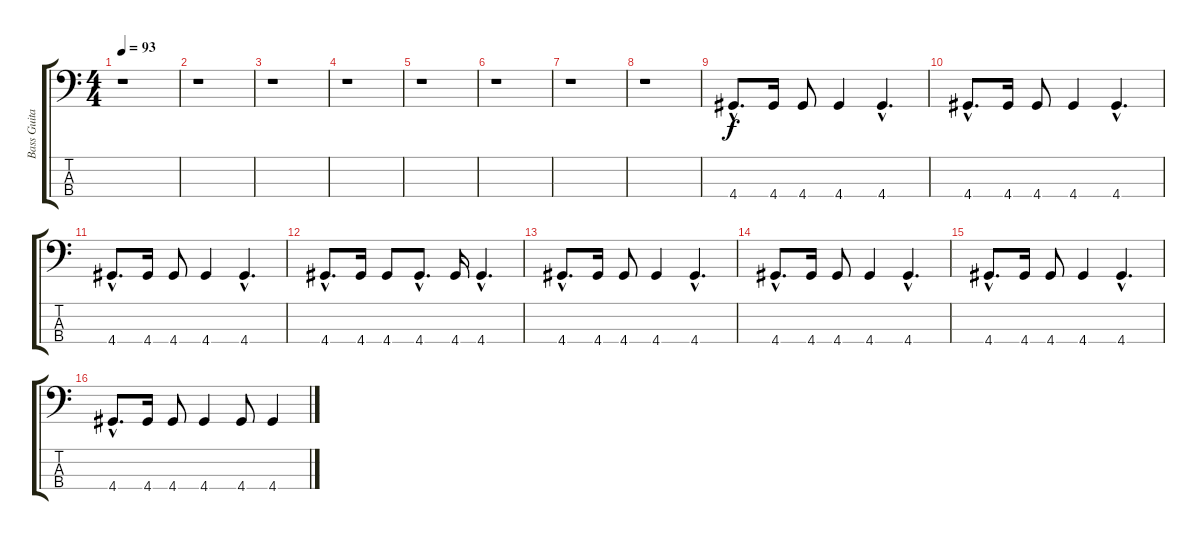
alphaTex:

\track ("Bass Guitar" "Bass Guita") {instrument electricbasspick}
\staff {score tabs}
\tuning (G2 D2 A1 E1) {hide}
\ts (4 4)
\tempo 93
\clef f4
\ks c
r.1{dy f instrument electricbasspick} |
r.1 |
r.1 |
r.1 |
r.1 |
r.1 |
r.1 |
r.1 |
4.4{hac}.8{d} 4.4.16 4.4.8 4.4.4 4.4{hac}.4{d} |
4.4{hac}.8{d} 4.4.16 4.4.8 4.4.4 4.4{hac}.4{d} |
4.4{hac}.8{d} 4.4.16 4.4.8 4.4.4 4.4{hac}.4{d} |
4.4{hac}.8{d} 4.4.16 4.4.8 4.4{hac}.8{d} 4.4.16 4.4{hac}.4{d} |
4.4{hac}.8{d} 4.4.16 4.4.8 4.4.4 4.4{hac}.4{d} |
4.4{hac}.8{d} 4.4.16 4.4.8 4.4.4 4.4{hac}.4{d} |
4.4{hac}.8{d} 4.4.16 4.4.8 4.4.4 4.4{hac}.4{d} |
4.4{hac}.8{d} 4.4.16 4.4.8 4.4.4 4.4.8 4.4.4
